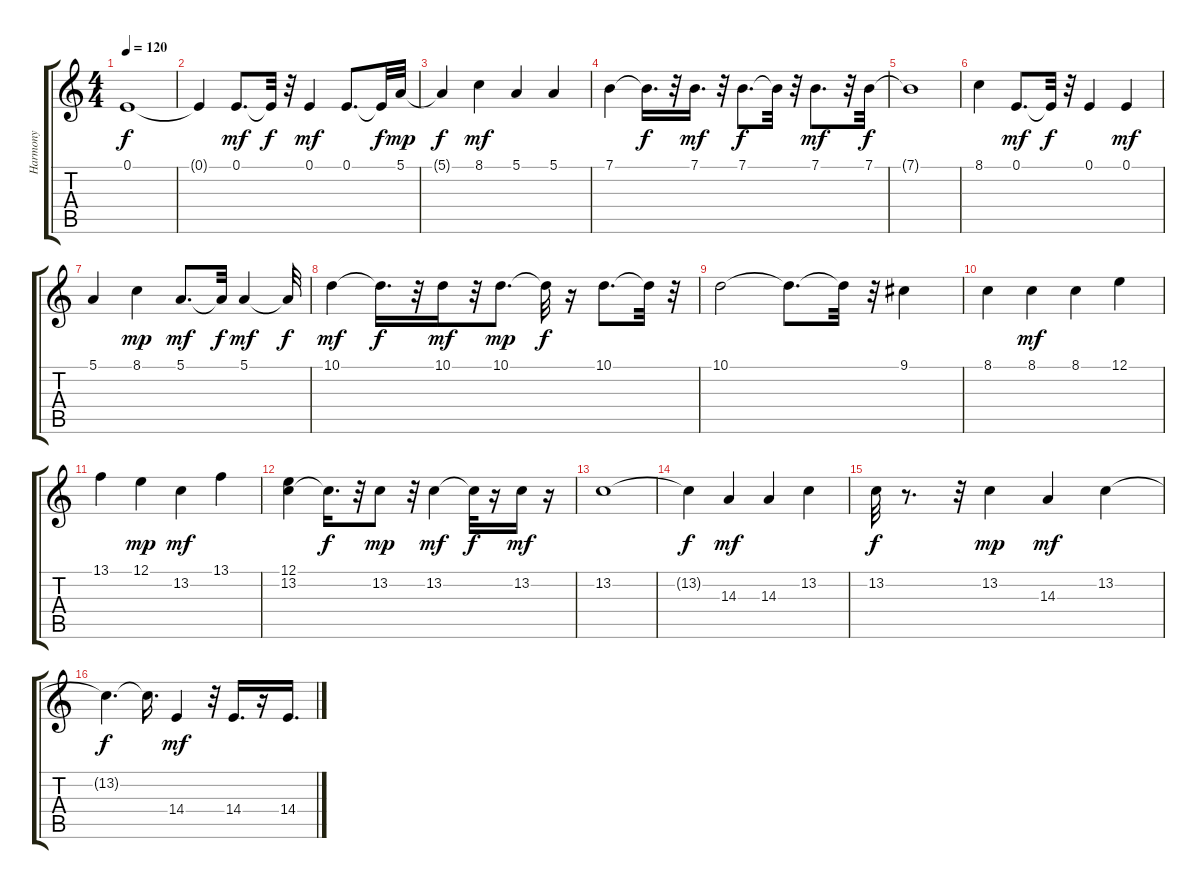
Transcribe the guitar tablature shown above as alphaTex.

\track ("Harmony" "Harmony") {instrument englishhorn}
\staff {score tabs}
\tuning (E4 B3 G3 D3 A2 E2) {hide}
\ts (4 4)
\tempo 120
\clef g2
\ks c
0.1{t}.1{dy f} |
0.1{t}.4 0.1.8{d dy mf} 0.1{t}.32{dy f} r.32 0.1.4{dy mf} 0.1.8{d} 0.1{t}.32{dy f} 5.1.32{dy mp} |
5.1{t}.4{dy f} 8.1.4{dy mf} 5.1.4 5.1.4 |
7.1.4 7.1{t}.16{d dy f} r.32 7.1.16{d dy mf} r.32 7.1.8{d dy f} 7.1{t}.32 r.32 7.1.8{d dy mf} r.32 7.1.32{dy f} |
7.1{t}.1 |
8.1.4 0.1.8{d dy mf} 0.1{t}.32{dy f} r.32 0.1.4 0.1.4{dy mf} |
5.1.4 8.1.4{dy mp} 5.1.8{d dy mf} 5.1{t}.32{dy f} 5.1.4{dy mf} 5.1{t}.32{dy f} |
10.1.4{dy mf} 10.1{t}.16{d dy f} r.32 10.1.16{dy mf} r.32 10.1.8{d dy mp} 10.1{t}.32{dy f} r.16 10.1.8{d} 10.1{t}.32 r.32 |
10.1.2 10.1{t}.8{d} 10.1{t}.32 r.32 9.1.4 |
8.1.4 8.1.4{dy mf} 8.1.4 12.1.4 |
13.1.4 12.1.4{dy mp} 13.2.4{dy mf} 13.1.4 |
(12.1 13.2).4 13.2{t}.16{d dy f} r.32 13.2.8{dy mp} r.32 13.2.4{dy mf} 13.2{t}.32{dy f} r.16 13.2.16{dy mf} r.16 |
13.2.1 |
13.2{t}.4{dy f} 14.3.4{dy mf} 14.3.4 13.2.4 |
13.2.32{dy f} r.8{d} r.32 13.2.4{dy mp} 14.3.4{dy mf} 13.2.4 |
13.2{t}.4{d dy f} 13.2{t}.16{d} 14.4.4{dy mf} r.32 14.4.16{d} r.16 14.4.16{d}
